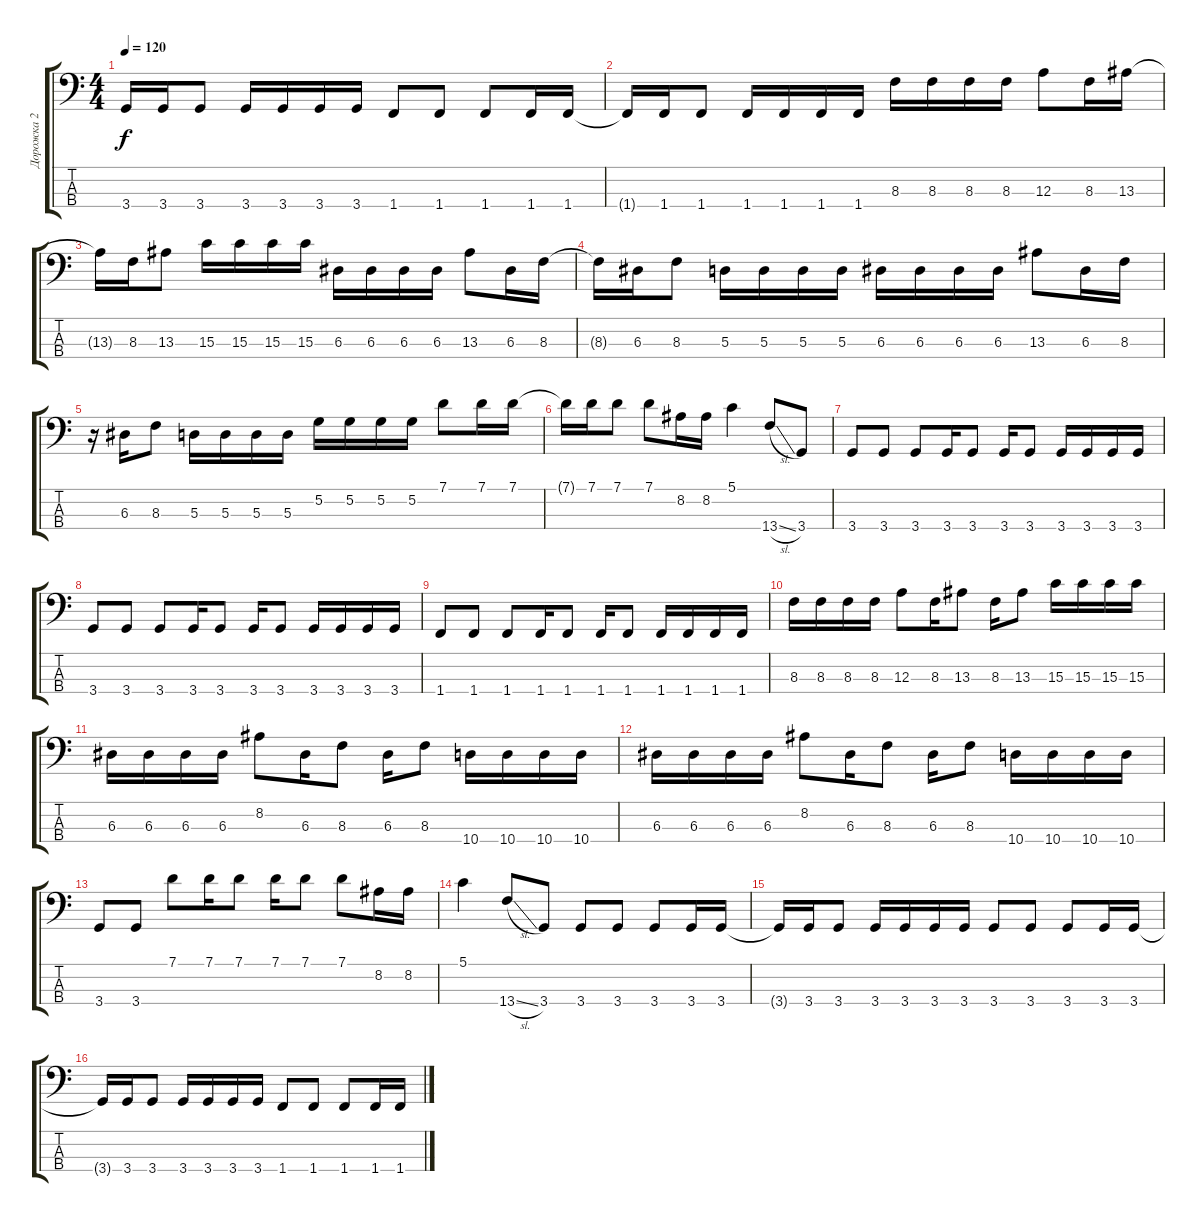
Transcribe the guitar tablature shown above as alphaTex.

\track ("Дорожка 2" "Дорожка 2") {instrument electricbassfinger}
\staff {score tabs}
\tuning (G2 D2 A1 E1) {hide}
\ts (4 4)
\tempo 120
\clef f4
\ks c
3.4{t}.16{dy f} 3.4.16 3.4.8 3.4.16 3.4.16 3.4.16 3.4.16 1.4.8 1.4.8 1.4.8 1.4.16 1.4.16 |
1.4{t}.16 1.4.16 1.4.8 1.4.16 1.4.16 1.4.16 1.4.16 8.3.16 8.3.16 8.3.16 8.3.16 12.3.8 8.3.16 13.3.16 |
13.3{t}.16 8.3.16 13.3.8 15.3.16 15.3.16 15.3.16 15.3.16 6.3.16 6.3.16 6.3.16 6.3.16 13.3.8 6.3.16 8.3.16 |
8.3{t}.16 6.3.16 8.3.8 5.3.16 5.3.16 5.3.16 5.3.16 6.3.16 6.3.16 6.3.16 6.3.16 13.3.8 6.3.16 8.3.16 |
r.16 6.3.16 8.3.8 5.3.16 5.3.16 5.3.16 5.3.16 5.2.16 5.2.16 5.2.16 5.2.16 7.1.8 7.1.16 7.1.16 |
7.1{t}.16 7.1.16 7.1.8 7.1.8 8.2.16 8.2.16 5.1.4 13.4{sl}.8 3.4.8 |
3.4.8 3.4.8 3.4.8 3.4.16 3.4.8 3.4.16 3.4.8 3.4.16 3.4.16 3.4.16 3.4.16 |
3.4.8 3.4.8 3.4.8 3.4.16 3.4.8 3.4.16 3.4.8 3.4.16 3.4.16 3.4.16 3.4.16 |
1.4.8 1.4.8 1.4.8 1.4.16 1.4.8 1.4.16 1.4.8 1.4.16 1.4.16 1.4.16 1.4.16 |
8.3.16 8.3.16 8.3.16 8.3.16 12.3.8 8.3.16 13.3.8 8.3.16 13.3.8 15.3.16 15.3.16 15.3.16 15.3.16 |
6.3.16 6.3.16 6.3.16 6.3.16 8.2.8 6.3.16 8.3.8 6.3.16 8.3.8 10.4.16 10.4.16 10.4.16 10.4.16 |
6.3.16 6.3.16 6.3.16 6.3.16 8.2.8 6.3.16 8.3.8 6.3.16 8.3.8 10.4.16 10.4.16 10.4.16 10.4.16 |
3.4.8 3.4.8 7.1.8 7.1.16 7.1.8 7.1.16 7.1.8 7.1.8 8.2.16 8.2.16 |
5.1.4 13.4{sl}.8 3.4.8 3.4.8 3.4.8 3.4.8 3.4.16 3.4.16 |
3.4{t}.16 3.4.16 3.4.8 3.4.16 3.4.16 3.4.16 3.4.16 3.4.8 3.4.8 3.4.8 3.4.16 3.4.16 |
3.4{t}.16 3.4.16 3.4.8 3.4.16 3.4.16 3.4.16 3.4.16 1.4.8 1.4.8 1.4.8 1.4.16 1.4.16
